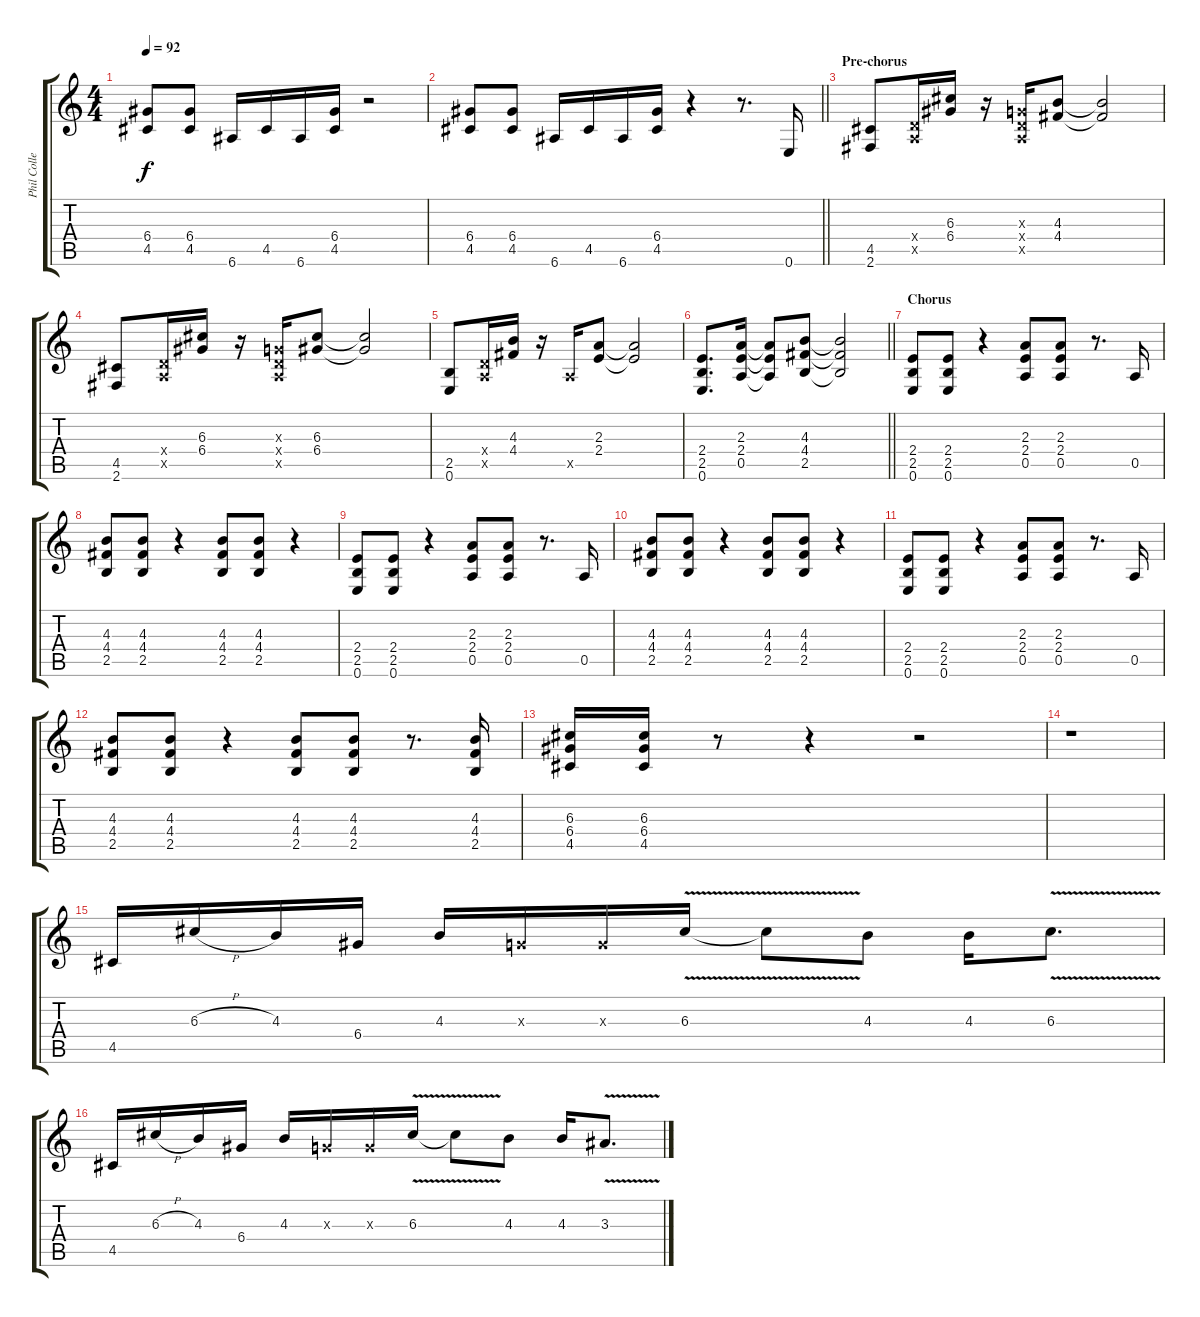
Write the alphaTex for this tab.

\track ("Phil Collen" "Phil Colle") {instrument distortionguitar}
\staff {score tabs}
\tuning (E4 B3 G3 D3 A2 E2) {hide}
\ts (4 4)
\tempo 92
\clef g2
\ks c
(6.4 4.5).8{dy f} (6.4 4.5).8 6.6.16 4.5.16 6.6.16 (6.4 4.5).16 r.2 |
\barLineRight lightlight
(6.4 4.5).8 (6.4 4.5).8 6.6.16 4.5.16 6.6.16 (6.4 4.5).16 r.4 r.8{d} 0.6.16 |
\section ("" "Pre-chorus")
(4.5 2.6).8 (0.4{x} 0.5{x}).16 (6.3 6.4).16 r.16 (0.3{x} 0.4{x} 0.5{x}).16 (4.3 4.4).8 (4.3{t} 4.4{t}).2 |
(4.5 2.6).8 (0.4{x} 0.5{x}).16 (6.3 6.4).16 r.16 (0.3{x} 0.4{x} 0.5{x}).16 (6.3 6.4).8 (6.3{t} 6.4{t}).2 |
(2.5 0.6).8 (0.4{x} 0.5{x}).16 (4.3 4.4).16 r.16 0.5{x}.16 (2.3 2.4).8 (2.3{t} 2.4{t}).2 |
\barLineRight lightlight
(2.4 2.5 0.6).8{d} (2.3 2.4 0.5).16 (2.3{t} 2.4{t} 0.5{t}).8 (4.3 4.4 2.5).8 (4.3{t} 4.4{t} 2.5{t}).2 |
\section ("" "Chorus")
(2.4 2.5 0.6).8 (2.4 2.5 0.6).8 r.4 (2.3 2.4 0.5).8 (2.3 2.4 0.5).8 r.8{d} 0.5.16 |
(4.3 4.4 2.5).8 (4.3 4.4 2.5).8 r.4 (4.3 4.4 2.5).8 (4.3 4.4 2.5).8 r.4 |
(2.4 2.5 0.6).8 (2.4 2.5 0.6).8 r.4 (2.3 2.4 0.5).8 (2.3 2.4 0.5).8 r.8{d} 0.5.16 |
(4.3 4.4 2.5).8 (4.3 4.4 2.5).8 r.4 (4.3 4.4 2.5).8 (4.3 4.4 2.5).8 r.4 |
(2.4 2.5 0.6).8 (2.4 2.5 0.6).8 r.4 (2.3 2.4 0.5).8 (2.3 2.4 0.5).8 r.8{d} 0.5.16 |
(4.3 4.4 2.5).8 (4.3 4.4 2.5).8 r.4 (4.3 4.4 2.5).8 (4.3 4.4 2.5).8 r.8{d} (4.3 4.4 2.5).16 |
(6.3 6.4 4.5).16 (6.3 6.4 4.5).16 r.8 r.4 r.2 |
r.1 |
4.5.16 6.3{h}.16 4.3.16 6.4.16 4.3.16 0.3{x}.16 0.3{x}.16 6.3{v}.16 6.3{t}.8 4.3.8 4.3.16 6.3{v}.8{d} |
4.5.16 6.3{h}.16 4.3.16 6.4.16 4.3.16 0.3{x}.16 0.3{x}.16 6.3{v}.16 6.3{t}.8 4.3.8 4.3.16 3.3{v}.8{d}
